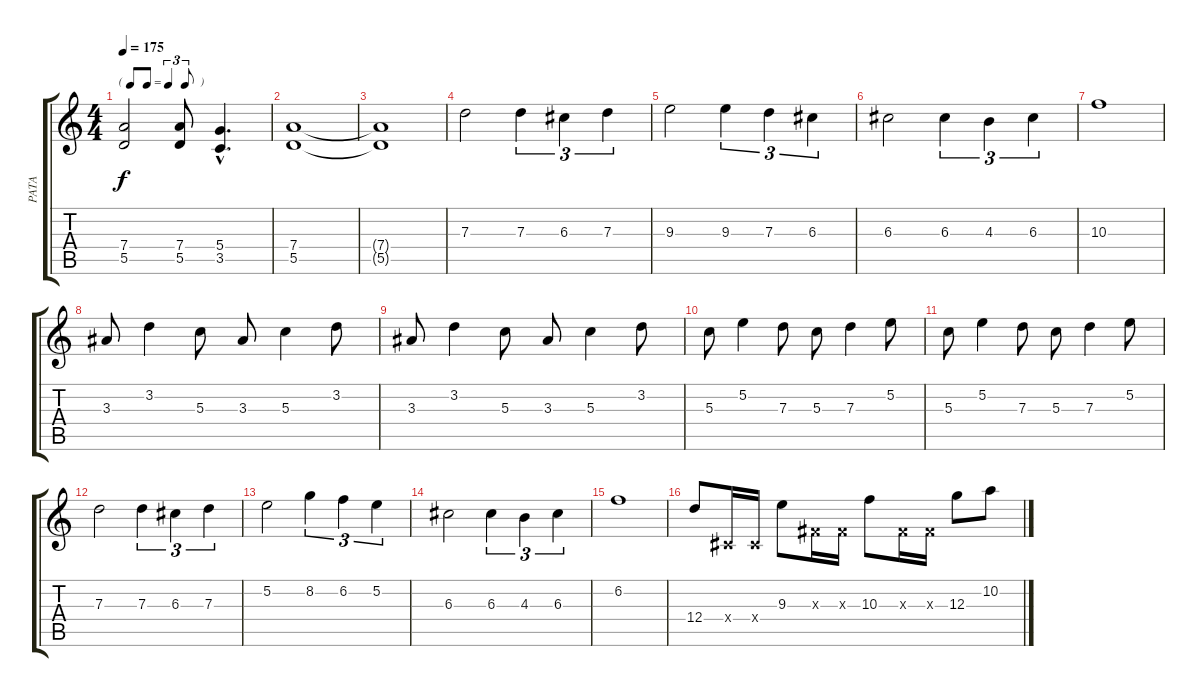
\track ("PATA" "PATA") {instrument distortionguitar}
\staff {score tabs}
\tuning (E4 B3 G3 D3 A2 E2) {hide}
\ts (4 4)
\tf triplet8th
\tempo 175
\clef g2
\ks c
(7.4{t} 5.5{t}).2{dy f} (7.4 5.5).8 (5.4{hac} 3.5{hac}).4{d} |
(7.4 5.5).1 |
(7.4{t} 5.5{t}).1 |
7.3.2{volume 16} 7.3.4{tu (3 2)} 6.3.4{tu (3 2)} 7.3.4{tu (3 2)} |
9.3.2 9.3.4{tu (3 2)} 7.3.4{tu (3 2)} 6.3.4{tu (3 2)} |
6.3.2 6.3.4{tu (3 2)} 4.3.4{tu (3 2)} 6.3.4{tu (3 2)} |
10.3.1 |
3.3.8 3.2.4 5.3.8 3.3.8 5.3.4 3.2.8 |
3.3.8 3.2.4 5.3.8 3.3.8 5.3.4 3.2.8 |
5.3.8 5.2.4 7.3.8 5.3.8 7.3.4 5.2.8 |
5.3.8 5.2.4 7.3.8 5.3.8 7.3.4 5.2.8 |
7.3.2 7.3.4{tu (3 2)} 6.3.4{tu (3 2)} 7.3.4{tu (3 2)} |
5.2.2 8.2.4{tu (3 2)} 6.2.4{tu (3 2)} 5.2.4{tu (3 2)} |
6.3.2 6.3.4{tu (3 2)} 4.3.4{tu (3 2)} 6.3.4{tu (3 2)} |
6.2.1 |
12.4.8 -1.4{x}.16 -1.4{x}.16 9.3.8 -1.3{x}.16 -1.3{x}.16 10.3.8 -1.3{x}.16 -1.3{x}.16 12.3.8 10.2.8
